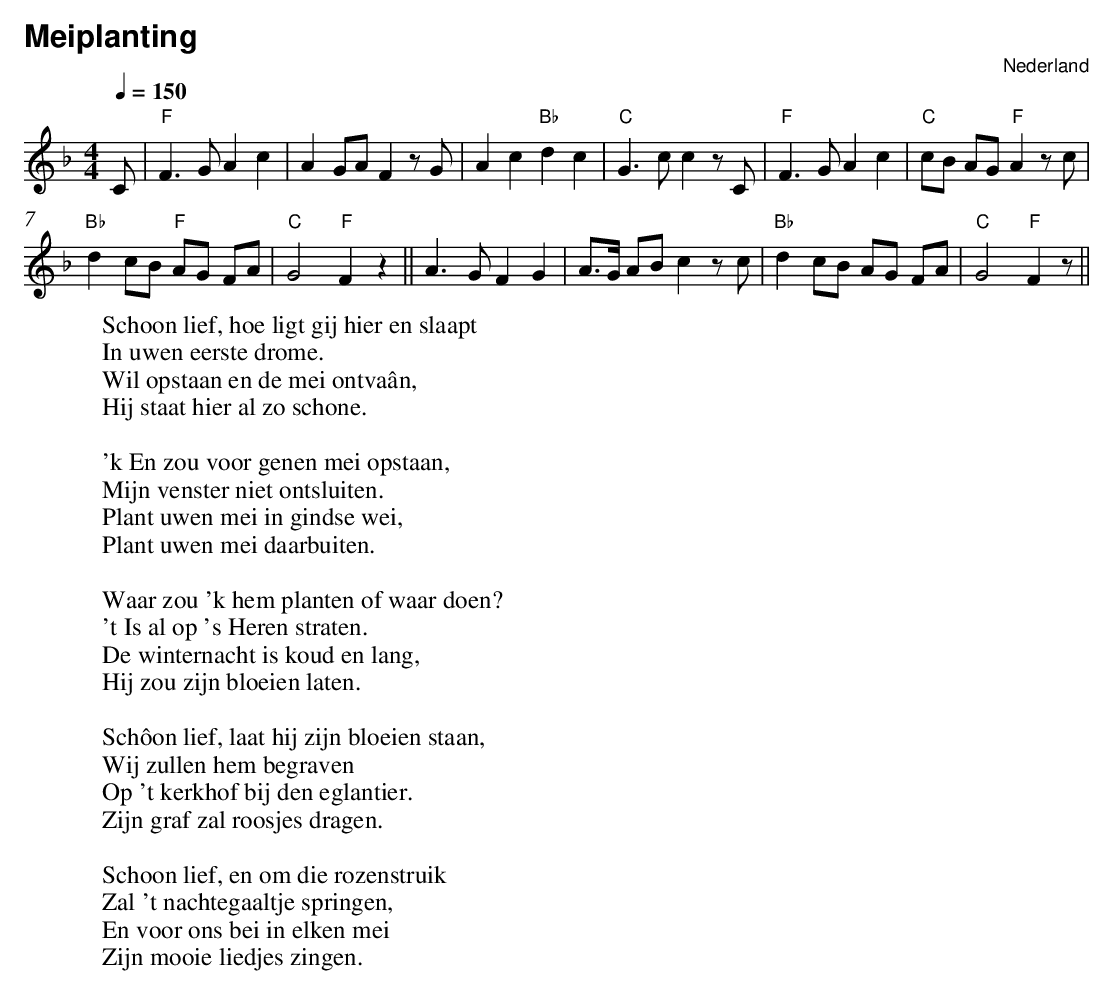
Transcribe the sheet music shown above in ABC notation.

X:1
T:Meiplanting
C:Nederland
L:1/8
M:4/4
Q:1/4=150
K:F
C |"F" F3 G A2 c2 | A2 GA F2 z G | A2 c2 "Bb"d2 c2 |"C" G3 cc2 zC | "F"F3 G A2c2 | "C"cB AG "F"A2 zc |$
"Bb"d2 cB "F"AG FA |"C" G4"F" F2 z2 || A3 G F2 G2 | A>G AB c2 z c| "Bb"d2 cB AG FA | "C" G4"F" F2 z||
W: Schoon lief, hoe ligt gij hier en slaapt
W: In uwen eerste drome.
W:  Wil opstaan en de mei ontvaân,
W: Hij staat hier al zo schone.
W:
W: 'k En zou voor genen mei opstaan,
W: Mijn venster niet ontsluiten.
W: Plant uwen mei in gindse wei,
W: Plant uwen mei daarbuiten.
W:
W: Waar zou 'k hem planten of waar doen?
W: 't Is al op 's Heren straten.
W: De winternacht is koud en lang,
W: Hij zou zijn bloeien laten.
W:
W: Schôon lief, laat hij zijn bloeien staan,
W: Wij zullen hem begraven
W: Op 't kerkhof bij den eglantier.
W: Zijn graf zal roosjes dragen.
W:
W: Schoon lief, en om die rozenstruik
W: Zal 't nachtegaaltje springen,
W: En voor ons bei in elken mei
W: Zijn mooie liedjes zingen.
